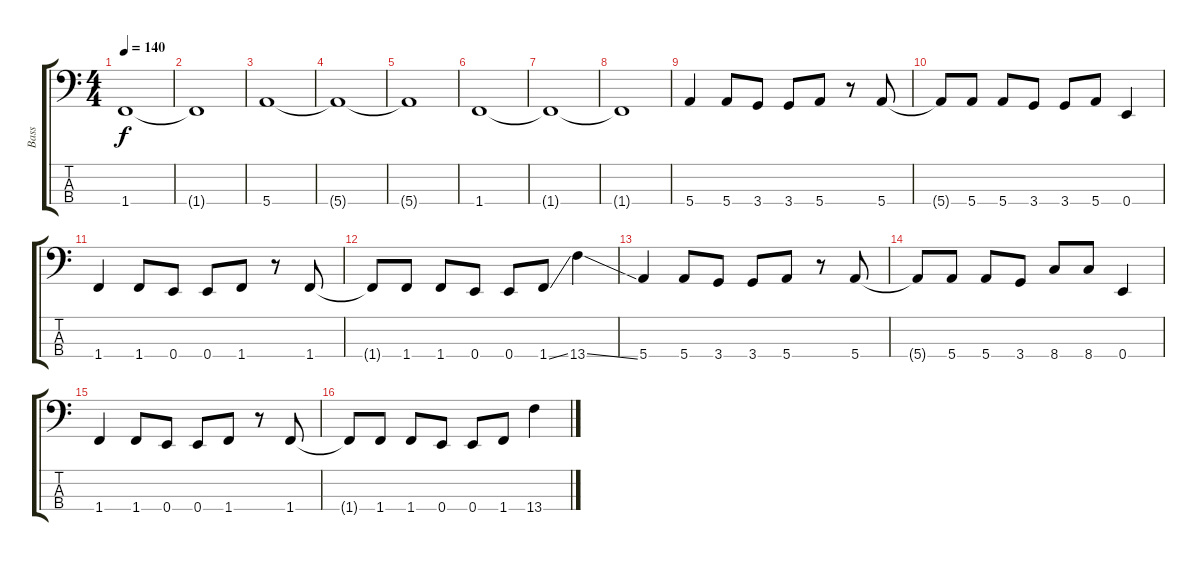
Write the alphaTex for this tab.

\track ("Bass" "Bass") {instrument electricbassfinger}
\staff {score tabs}
\tuning (G2 D2 A1 E1) {hide}
\ts (4 4)
\tempo 140
\clef f4
\ks c
1.4{t}.1{dy f} |
1.4{t}.1 |
5.4.1 |
5.4{t}.1 |
5.4{t}.1 |
1.4.1 |
1.4{t}.1 |
1.4{t}.1 |
5.4.4 5.4.8 3.4.8 3.4.8 5.4.8 r.8 5.4.8 |
5.4{t}.8 5.4.8 5.4.8 3.4.8 3.4.8 5.4.8 0.4.4 |
1.4.4 1.4.8 0.4.8 0.4.8 1.4.8 r.8 1.4.8 |
1.4{t}.8 1.4.8 1.4.8 0.4.8 0.4.8 1.4{ss}.8 13.4{ss}.4 |
5.4.4 5.4.8 3.4.8 3.4.8 5.4.8 r.8 5.4.8 |
5.4{t}.8 5.4.8 5.4.8 3.4.8 8.4.8 8.4.8 0.4.4 |
1.4.4 1.4.8 0.4.8 0.4.8 1.4.8 r.8 1.4.8 |
1.4{t}.8 1.4.8 1.4.8 0.4.8 0.4.8 1.4.8 13.4{ss}.4
